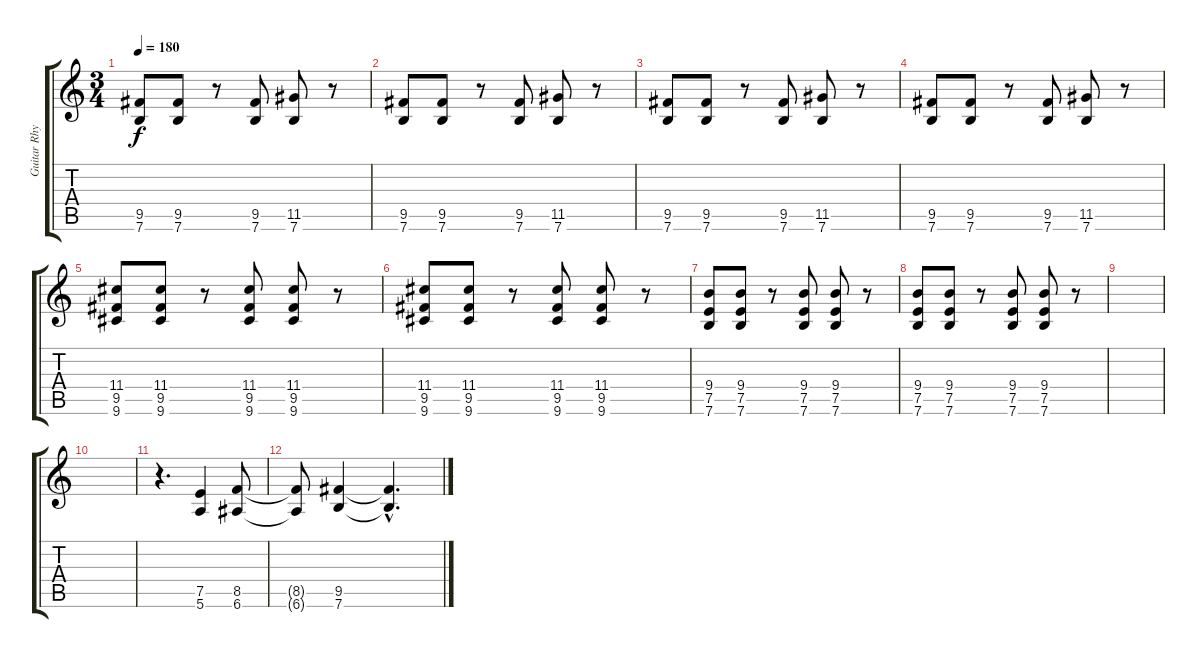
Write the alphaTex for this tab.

\track ("Guitar Rhythm" "Guitar Rhy") {instrument distortionguitar}
\staff {score tabs}
\tuning (E4 B3 G3 D3 A2 E2) {hide}
\ts (3 4)
\tempo 180
\clef g2
\ks c
(9.5 7.6).8{dy f} (9.5 7.6).8 r.8 (9.5 7.6).8 (11.5 7.6).8 r.8 |
(9.5 7.6).8 (9.5 7.6).8 r.8 (9.5 7.6).8 (11.5 7.6).8 r.8 |
(9.5 7.6).8 (9.5 7.6).8 r.8 (9.5 7.6).8 (11.5 7.6).8 r.8 |
(9.5 7.6).8 (9.5 7.6).8 r.8 (9.5 7.6).8 (11.5 7.6).8 r.8 |
(11.4 9.5 9.6).8 (11.4 9.5 9.6).8 r.8 (11.4 9.5 9.6).8 (11.4 9.5 9.6).8 r.8 |
(11.4 9.5 9.6).8 (11.4 9.5 9.6).8 r.8 (11.4 9.5 9.6).8 (11.4 9.5 9.6).8 r.8 |
(9.4 7.5 7.6).8 (9.4 7.5 7.6).8 r.8 (9.4 7.5 7.6).8 (9.4 7.5 7.6).8 r.8 |
(9.4 7.5 7.6).8 (9.4 7.5 7.6).8 r.8 (9.4 7.5 7.6).8 (9.4 7.5 7.6).8 r.8 |
|
|
r.4{d} (7.5 5.6).4 (8.5 6.6).8 |
(8.5{t} 6.6{t}).8 (9.5 7.6).4 (9.5{hac t} 7.6{hac t}).4{d}
